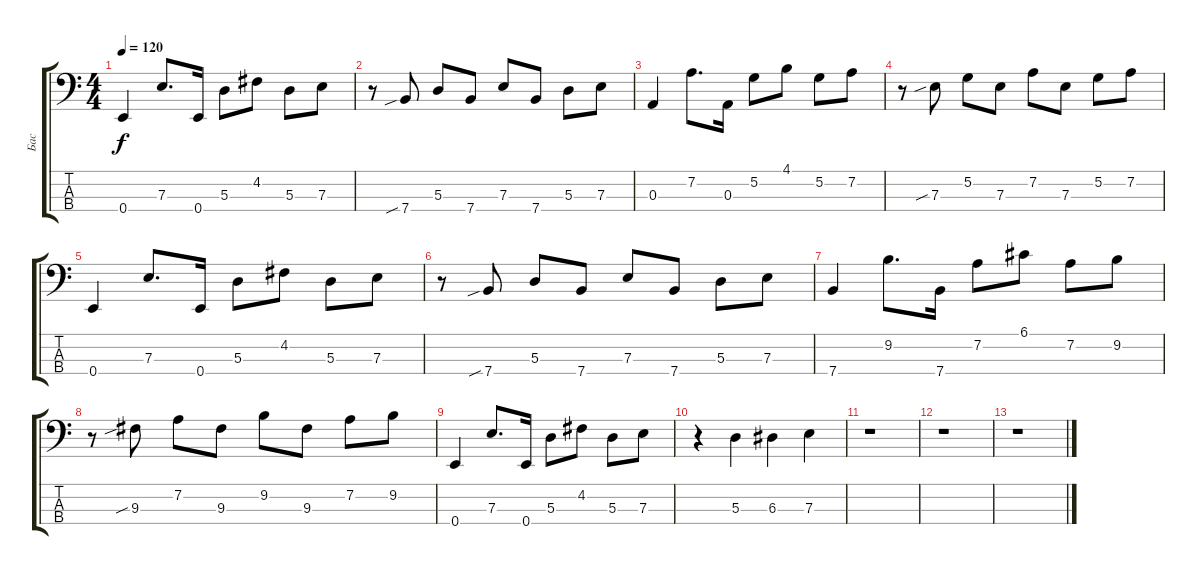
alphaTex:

\track ("Бас" "Бас") {instrument electricbassfinger}
\staff {score tabs}
\tuning (G2 D2 A1 E1) {hide}
\ts (4 4)
\tempo 120
\clef f4
\ks c
0.4.4{dy f} 7.3.8{d} 0.4.16 5.3.8 4.2.8 5.3.8 7.3.8 |
r.8 7.4{sib}.8 5.3.8 7.4.8 7.3.8 7.4.8 5.3.8 7.3.8 |
0.3.4 7.2.8{d} 0.3.16 5.2.8 4.1.8 5.2.8 7.2.8 |
r.8 7.3{sib}.8 5.2.8 7.3.8 7.2.8 7.3.8 5.2.8 7.2.8 |
0.4.4 7.3.8{d} 0.4.16 5.3.8 4.2.8 5.3.8 7.3.8 |
r.8 7.4{sib}.8 5.3.8 7.4.8 7.3.8 7.4.8 5.3.8 7.3.8 |
7.4.4 9.2.8{d} 7.4.16 7.2.8 6.1.8 7.2.8 9.2.8 |
r.8 9.3{sib}.8 7.2.8 9.3.8 9.2.8 9.3.8 7.2.8 9.2.8 |
0.4.4 7.3.8{d} 0.4.16 5.3.8 4.2.8 5.3.8 7.3.8 |
r.4 5.3.4 6.3.4 7.3.4 |
r.1 |
r.1 |
r.1
